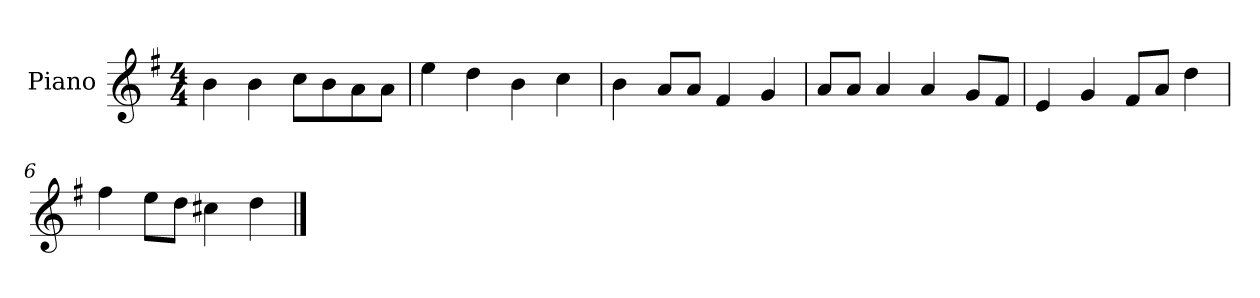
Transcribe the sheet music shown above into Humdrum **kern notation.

**kern
*part1
*staff1
*I"Piano
*I'P-no
*clefG2
*k[f#]
*M4/4
*MM90
=1
4b\
4b\
8cc\L
8b\
8a\
8a\J
=2
4ee\
4dd\
4b\
4cc\
=3
4b\
8a/L
8a/J
4f#/
4g/
=4
8a/L
8a/J
4a/
4a/
8g/L
8f#/J
=5
4e/
4g/
8f#/L
8a/J
4dd\
=6
4ff#\
8ee\L
8dd\J
4cc#X\
4dd\
==
*-
